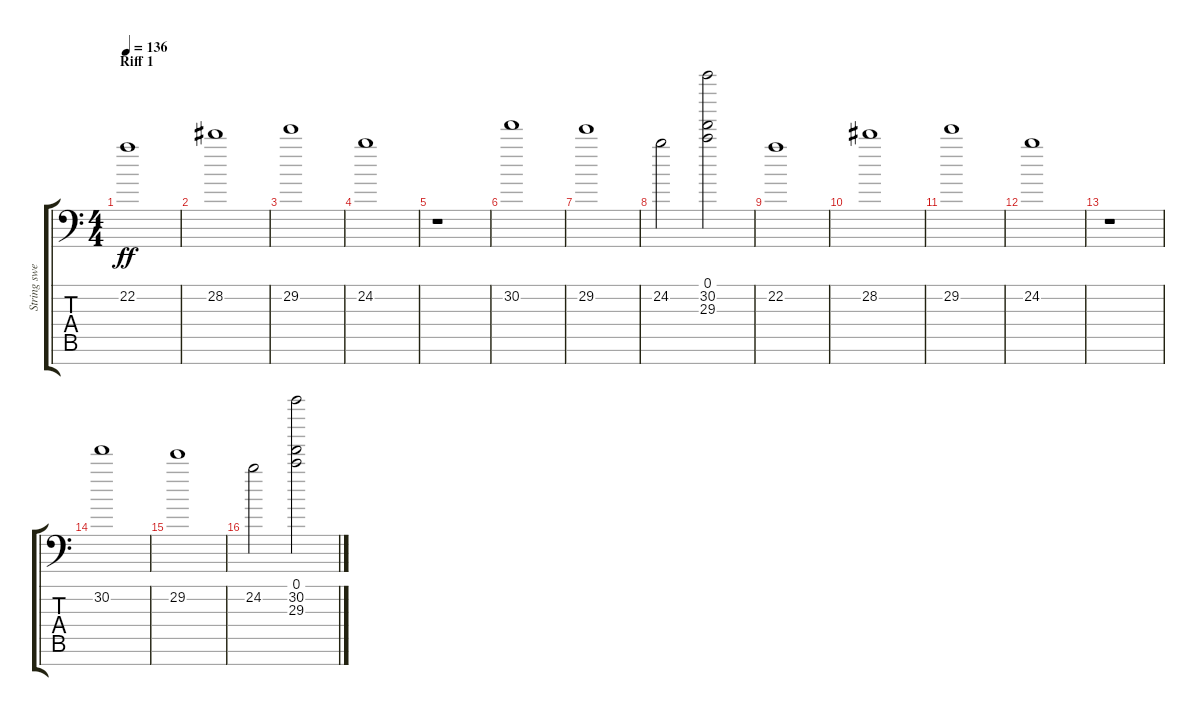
\track ("String swell" "String swe") {instrument stringensemble2}
\staff {score tabs}
\tuning (C8 B3 G3 D3 A2 E2 C-1) {hide}
\ts (4 4)
\section ("" "Riff 1")
\tempo 136
\clef f4
\ks c
22.2.1{dy ff} |
28.2.1 |
29.2.1 |
24.2.1 |
r.1 |
30.2.1 |
29.2.1 |
24.2.2 (0.1 30.2 29.3).2 |
22.2.1 |
28.2.1 |
29.2.1 |
24.2.1 |
r.1 |
30.2.1 |
29.2.1 |
24.2.2 (0.1 30.2 29.3).2
